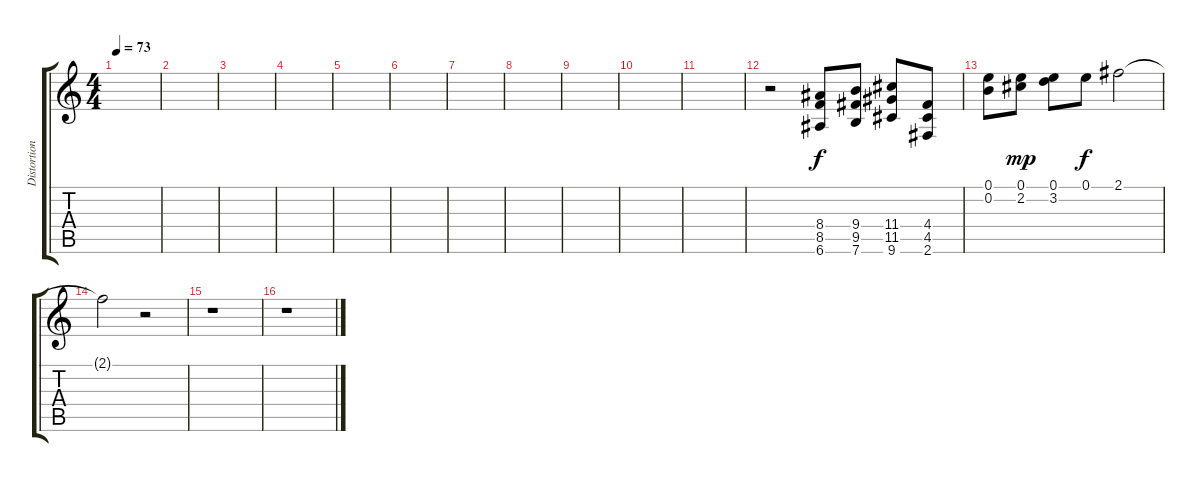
\track ("Distortion Guitar2" "Distortion") {instrument distortionguitar}
\staff {score tabs}
\tuning (E4 B3 G3 D3 A2 E2) {hide}
\ts (4 4)
\tempo 73
\clef g2
\ks c
|
|
|
|
|
|
|
|
|
|
|
r.2 (8.4 8.5 6.6).8 (9.4 9.5 7.6).8 (11.4 11.5 9.6).8 (4.4 4.5 2.6).8 |
(0.1 0.2).8 (0.1 2.2).8{dy mp} (0.1 3.2).8 0.1.8{dy f} 2.1.2{volume 4} |
2.1{t}.2 r.2 |
r.1 |
r.1
